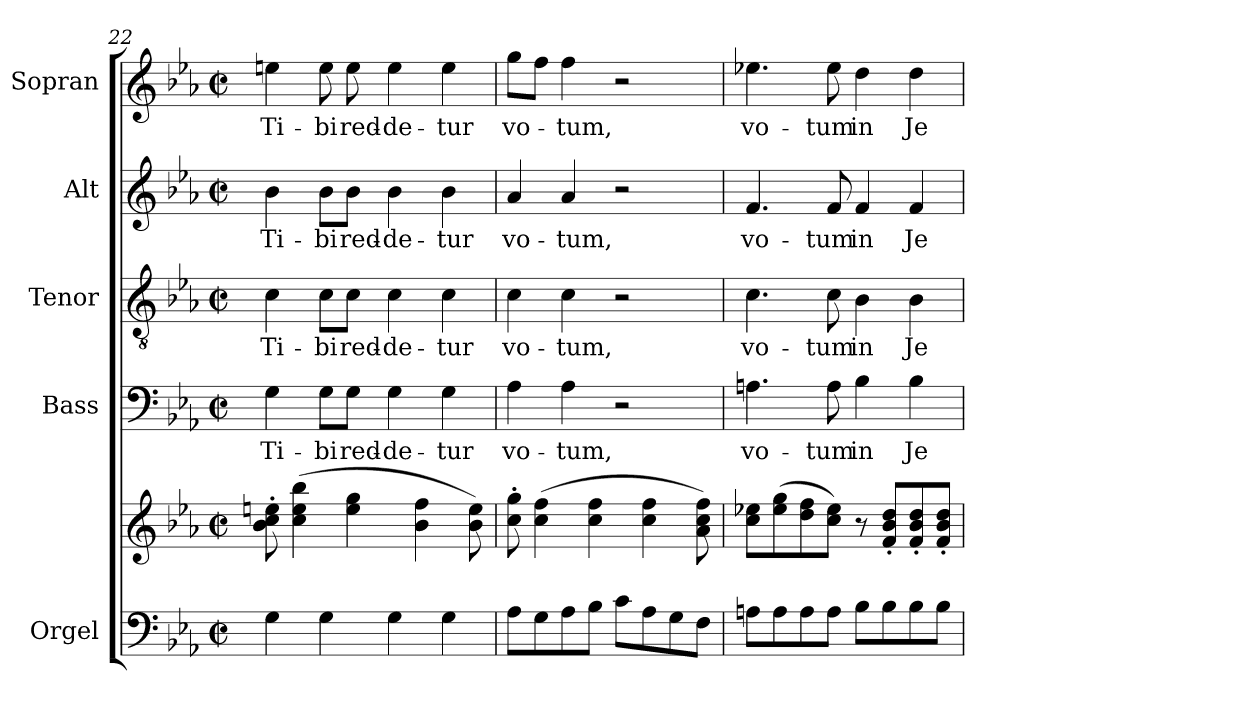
**kern	**kern	**kern	**text	**kern	**text	**kern	**text	**kern	**text
*part5	*part5	*part4	*part4	*part3	*part3	*part2	*part2	*part1	*part1
*staff6	*staff5	*staff4	*staff4	*staff3	*staff3	*staff2	*staff2	*staff1	*staff1
*I"Orgel	*	*I"Bass	*	*I"Tenor	*	*I"Alt	*	*I"Sopran	*
*I'Org.	*	*I'B.	*	*I'T.	*	*I'A.	*	*I'S.	*
*clefF4	*clefG2	*clefF4	*	*clefGv2	*	*clefG2	*	*clefG2	*
*k[b-e-a-]	*k[b-e-a-]	*k[b-e-a-]	*	*k[b-e-a-]	*	*k[b-e-a-]	*	*k[b-e-a-]	*
*E-:	*E-:	*E-:	*	*E-:	*	*E-:	*	*E-:	*
*M2/2	*M2/2	*M2/2	*	*M2/2	*	*M2/2	*	*M2/2	*
*met(c|)	*met(c|)	*met(c|)	*	*met(c|)	*	*met(c|)	*	*met(c|)	*
=22	=22	=22	=22	=22	=22	=22	=22	=22	=22
!	!	!	!LO:LY:b	!	!LO:LY:b	!	!LO:LY:b	!	!LO:LY:b
4G\	8b-\'> 8cc\'> 8een\'>	4G\	Ti-	4c\	Ti-	4b-\	Ti-	4een\	Ti-
.	(>4cc\ 4ee\ 4bb-\	.	.	.	.	.	.	.	.
!	!	!	!LO:LY:b	!	!LO:LY:b	!	!LO:LY:b	!	!LO:LY:b
4G\	.	8G\L	-bi	8c\L	-bi	8b-\L	-bi	8ee\	-bi
!	!	!	!LO:LY:b	!	!LO:LY:b	!	!LO:LY:b	!	!LO:LY:b
.	4ee\ 4gg\	8G\J	red-	8c\J	red-	8b-\J	red-	8ee\	red-
!	!	!	!LO:LY:b	!	!LO:LY:b	!	!LO:LY:b	!	!LO:LY:b
4G\	.	4G\	-de-	4c\	-de-	4b-\	-de-	4ee\	-de-
.	4b-\ 4ff\	.	.	.	.	.	.	.	.
!	!	!	!LO:LY:b	!	!LO:LY:b	!	!LO:LY:b	!	!LO:LY:b
4G\	.	4G\	-tur	4c\	-tur	4b-\	-tur	4ee\	-tur
.	8b-\ 8ee\)	.	.	.	.	.	.	.	.
=23	=23	=23	=23	=23	=23	=23	=23	=23	=23
!	!	!	!LO:LY:b	!	!LO:LY:b	!	!LO:LY:b	!	!LO:LY:b
8A-\L	8cc\'> 8gg\'>	4A-\	vo-	4c\	vo-	4a-/	vo-	8gg\L	vo-
8G\	(>4cc\ 4ff\	.	.	.	.	.	.	8ff\J	.
!	!	!	!LO:LY:b	!	!LO:LY:b	!	!LO:LY:b	!	!LO:LY:b
8A-\	.	4A-\	-tum,	4c\	-tum,	4a-/	-tum,	4ff\	-tum,
8B-\J	4cc\ 4ff\	.	.	.	.	.	.	.	.
8c\L	.	2r	.	2r	.	2r	.	2r	.
8A-\	4cc\ 4ff\	.	.	.	.	.	.	.	.
8G\	.	.	.	.	.	.	.	.	.
8F\J	8a-\ 8cc\ 8ff\)	.	.	.	.	.	.	.	.
=24	=24	=24	=24	=24	=24	=24	=24	=24	=24
!	!	!	!LO:LY:b	!	!LO:LY:b	!	!LO:LY:b	!	!LO:LY:b
8An\L	8cc\ 8ee-X\L	4.An\	vo-	4.c\	vo-	4.f/	vo-	4.ee-X\	vo-
8A\	(>8ee-\ 8gg\	.	.	.	.	.	.	.	.
8A\	8dd\ 8ff\	.	.	.	.	.	.	.	.
!	!	!	!LO:LY:b	!	!LO:LY:b	!	!LO:LY:b	!	!LO:LY:b
8A\J	8cc\ 8ee-\J)	8A\	-tum	8c\	-tum	8f/	-tum	8ee-\	-tum
!	!	!	!LO:LY:b	!	!LO:LY:b	!	!LO:LY:b	!	!LO:LY:b
8B-\L	8r	4B-\	in	4B-\	in	4f/	in	4dd\	in
8B-\	8f/'< 8b-/'< 8dd/'<L	.	.	.	.	.	.	.	.
!	!	!	!LO:LY:b	!	!LO:LY:b	!	!LO:LY:b	!	!LO:LY:b
8B-\	8f/'< 8b-/'< 8dd/'<	4B-\	Je-	4B-\	Je-	4f/	Je-	4dd\	Je-
8B-\J	8f/'< 8b-/'< 8dd/'<J	.	.	.	.	.	.	.	.
=	=	=	=	=	=	=	=	=	=
*-	*-	*-	*-	*-	*-	*-	*-	*-	*-
